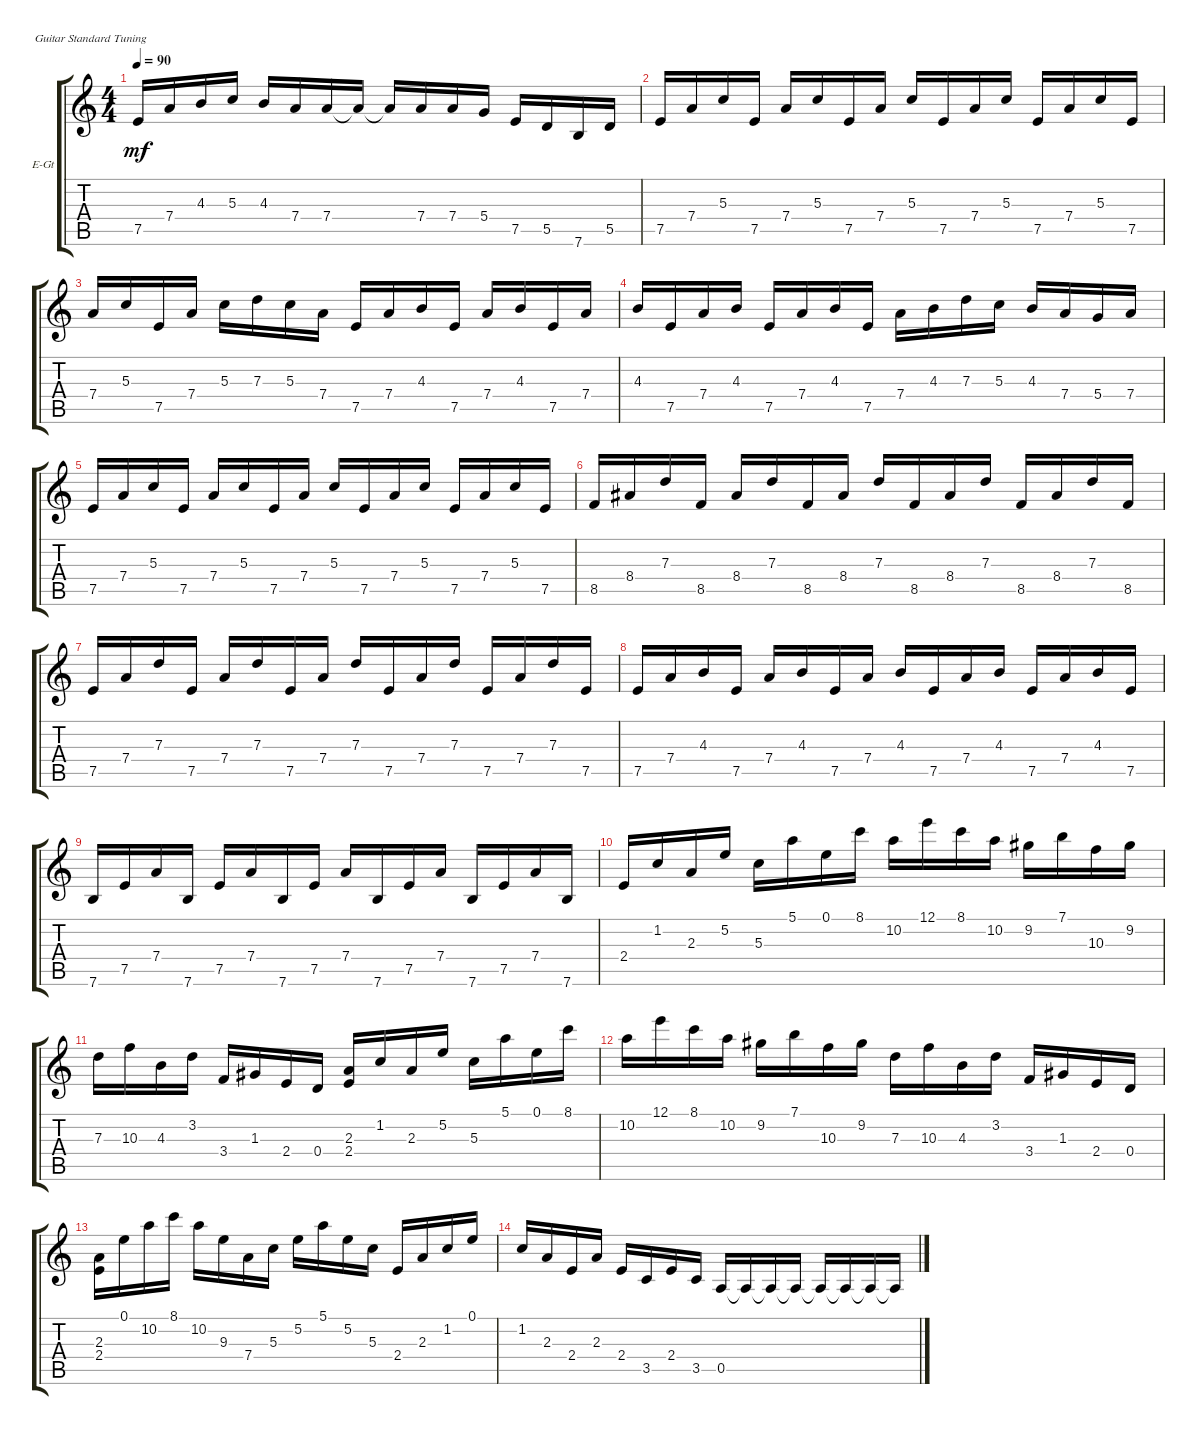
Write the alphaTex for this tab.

\defaultSystemsLayout 4
\bracketExtendMode groupsimilarinstruments
\firstSystemTrackNameOrientation horizontal
\otherSystemsTrackNameOrientation horizontal
\track ("Electric Guitar" "E-Gt") {instrument distortionguitar}
\staff {score tabs}
\tuning (E4 B3 G3 D3 A2 E2)
\ts (4 4)
\tempo 90
\clef g2
\ks c
7.5.16{dy mf} 7.4.16 4.3.16 5.3.16 4.3.16 7.4.16 7.4.16 7.4{t}.16 7.4{t}.16 7.4.16 7.4.16 5.4.16 7.5.16 5.5.16 7.6.16 5.5.16 |
7.5.16 7.4.16 5.3.16 7.5.16 7.4.16 5.3.16 7.5.16 7.4.16 5.3.16 7.5.16 7.4.16 5.3.16 7.5.16 7.4.16 5.3.16 7.5.16 |
7.4.16 5.3.16 7.5.16 7.4.16 5.3.16 7.3.16 5.3.16 7.4.16 7.5.16 7.4.16 4.3.16 7.5.16 7.4.16 4.3.16 7.5.16 7.4.16 |
4.3.16 7.5.16 7.4.16 4.3.16 7.5.16 7.4.16 4.3.16 7.5.16 7.4.16 4.3.16 7.3.16 5.3.16 4.3.16 7.4.16 5.4.16 7.4.16 |
7.5.16 7.4.16 5.3.16 7.5.16 7.4.16 5.3.16 7.5.16 7.4.16 5.3.16 7.5.16 7.4.16 5.3.16 7.5.16 7.4.16 5.3.16 7.5.16 |
8.5.16 8.4.16 7.3.16 8.5.16 8.4.16 7.3.16 8.5.16 8.4.16 7.3.16 8.5.16 8.4.16 7.3.16 8.5.16 8.4.16 7.3.16 8.5.16 |
7.5.16 7.4.16 7.3.16 7.5.16 7.4.16 7.3.16 7.5.16 7.4.16 7.3.16 7.5.16 7.4.16 7.3.16 7.5.16 7.4.16 7.3.16 7.5.16 |
7.5.16 7.4.16 4.3.16 7.5.16 7.4.16 4.3.16 7.5.16 7.4.16 4.3.16 7.5.16 7.4.16 4.3.16 7.5.16 7.4.16 4.3.16 7.5.16 |
7.6.16 7.5.16 7.4.16 7.6.16 7.5.16 7.4.16 7.6.16 7.5.16 7.4.16 7.6.16 7.5.16 7.4.16 7.6.16 7.5.16 7.4.16 7.6.16 |
2.4.16 1.2.16 2.3.16 5.2.16 5.3.16 5.1.16 0.1.16 8.1.16 10.2.16 12.1.16 8.1.16 10.2.16 9.2.16 7.1.16 10.3.16 9.2.16 |
7.3.16 10.3.16 4.3.16 3.2.16 3.4.16 1.3.16 2.4.16 0.4.16 (2.4 2.3).16 1.2.16 2.3.16 5.2.16 5.3.16 5.1.16 0.1.16 8.1.16 |
10.2.16 12.1.16 8.1.16 10.2.16 9.2.16 7.1.16 10.3.16 9.2.16 7.3.16 10.3.16 4.3.16 3.2.16 3.4.16 1.3.16 2.4.16 0.4.16 |
(2.4 2.3).16 0.1.16 10.2.16 8.1.16 10.2.16 9.3.16 7.4.16 5.3.16 5.2.16 5.1.16 5.2.16 5.3.16 2.4.16 2.3.16 1.2.16 0.1.16 |
1.2.16 2.3.16 2.4.16 2.3.16 2.4.16 3.5.16 2.4.16 3.5.16 0.5.16 0.5{t}.16 0.5{t}.16 0.5{t}.16 0.5{t}.16 0.5{t}.16 0.5{t}.16 0.5{t}.16
